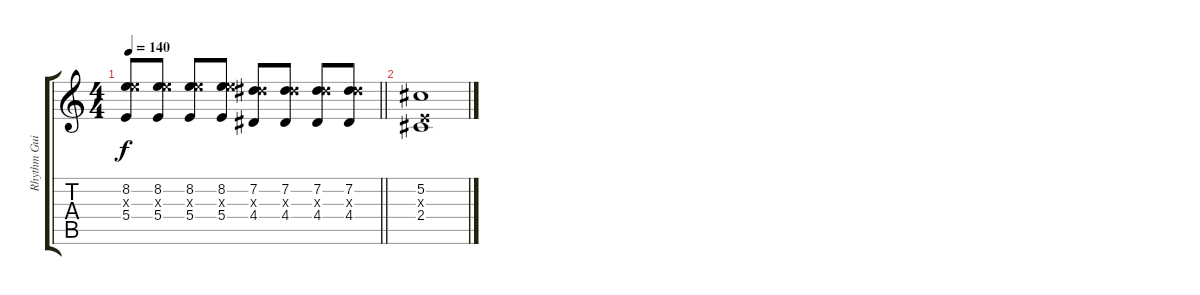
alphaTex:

\track ("Rhythm Guitar" "Rhythm Gui") {instrument acousticguitarsteel}
\staff {score tabs}
\tuning (Db4 Ab3 E3 B2 Gb2 B1) {hide}
\ts (4 4)
\tempo 140
\clef g2
\barLineRight lightlight
\ks c
(8.2 12.3{x} 5.4).8{dy f} (8.2 12.3{x} 5.4).8 (8.2 12.3{x} 5.4).8 (8.2 12.3{x} 5.4).8 (7.2 11.3{x} 4.4).8 (7.2 11.3{x} 4.4).8 (7.2 11.3{x} 4.4).8 (7.2 11.3{x} 4.4).8 |
(5.2 0.3{x} 2.4).1
